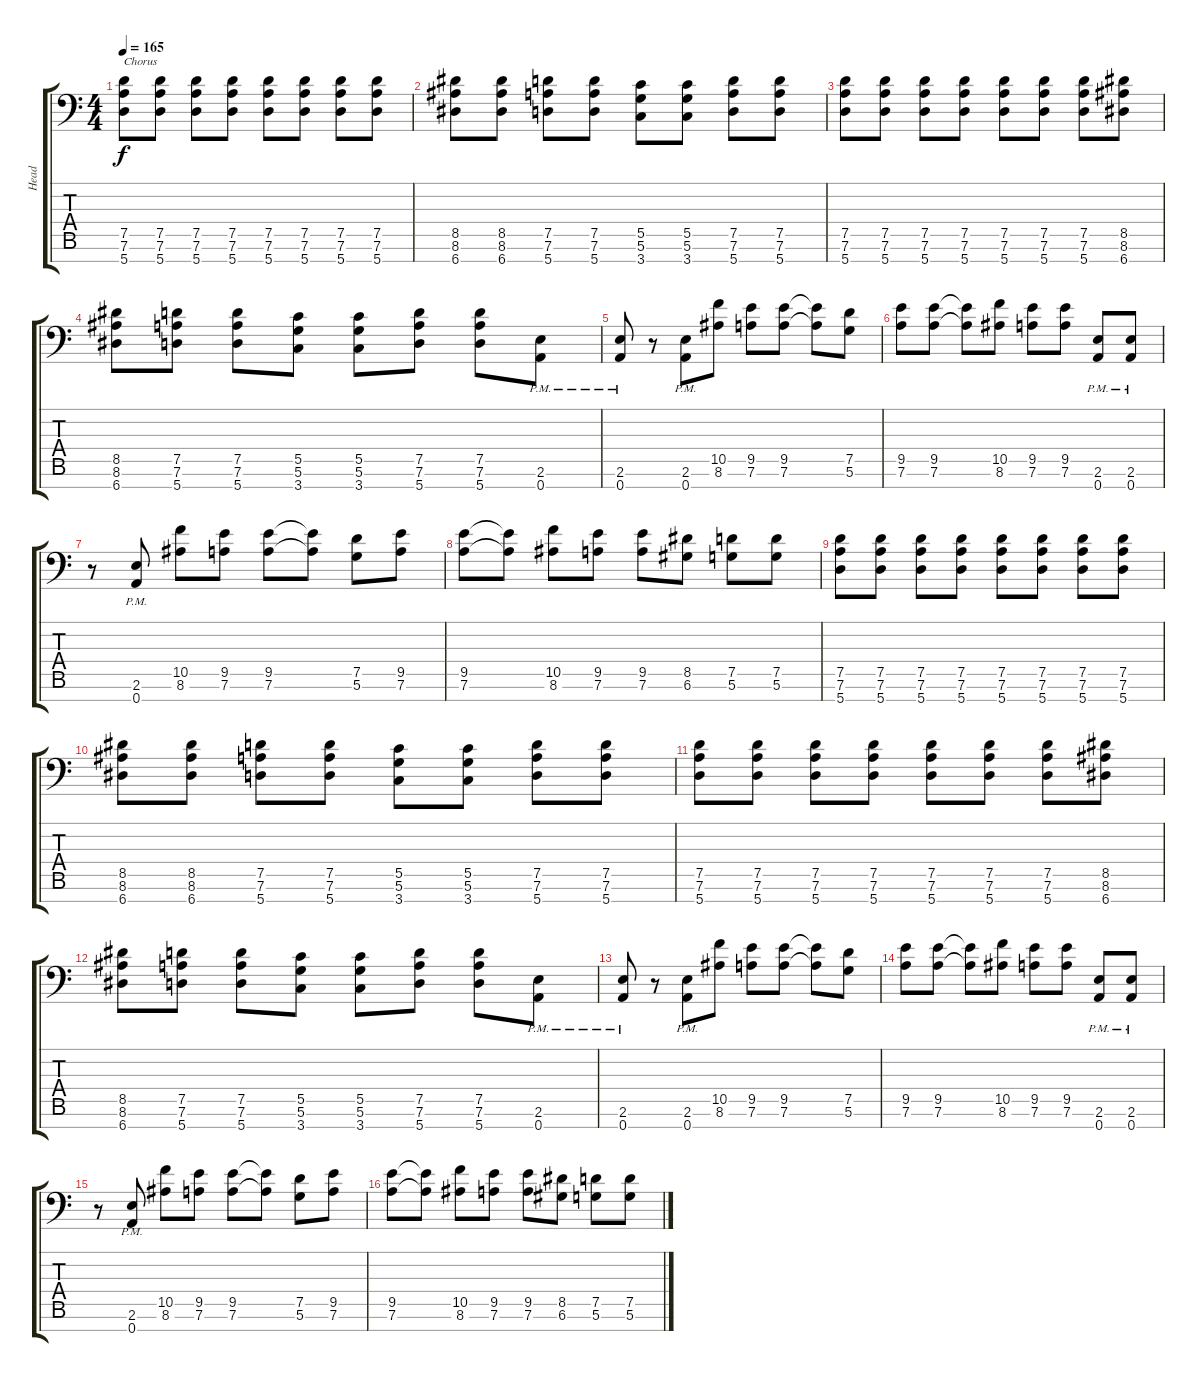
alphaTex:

\track ("Head" "Head") {instrument distortionguitar}
\staff {score tabs}
\tuning (D4 A3 F3 C3 G2 D2 A1) {hide}
\ts (4 4)
\tempo 165
\clef f4
\ks c
(7.5 7.6 5.7).8{txt "Chorus" dy f} (7.5 7.6 5.7).8 (7.5 7.6 5.7).8 (7.5 7.6 5.7).8 (7.5 7.6 5.7).8 (7.5 7.6 5.7).8 (7.5 7.6 5.7).8 (7.5 7.6 5.7).8 |
(8.5 8.6 6.7).8 (8.5 8.6 6.7).8 (7.5 7.6 5.7).8 (7.5 7.6 5.7).8 (5.5 5.6 3.7).8 (5.5 5.6 3.7).8 (7.5 7.6 5.7).8 (7.5 7.6 5.7).8 |
(7.5 7.6 5.7).8 (7.5 7.6 5.7).8 (7.5 7.6 5.7).8 (7.5 7.6 5.7).8 (7.5 7.6 5.7).8 (7.5 7.6 5.7).8 (7.5 7.6 5.7).8 (8.5 8.6 6.7).8 |
(8.5 8.6 6.7).8 (7.5 7.6 5.7).8 (7.5 7.6 5.7).8 (5.5 5.6 3.7).8 (5.5 5.6 3.7).8 (7.5 7.6 5.7).8 (7.5 7.6 5.7).8 (2.6{pm} 0.7{pm}).8 |
(2.6{pm} 0.7{pm}).8 r.8 (2.6{pm} 0.7{pm}).8 (10.5 8.6).8 (9.5 7.6).8 (9.5 7.6).8 (9.5{t} 7.6{t}).8 (7.5 5.6).8 |
(9.5 7.6).8 (9.5 7.6).8 (9.5{t} 7.6{t}).8 (10.5 8.6).8 (9.5 7.6).8 (9.5 7.6).8 (2.6{pm} 0.7{pm}).8 (2.6{pm} 0.7{pm}).8 |
r.8 (2.6{pm} 0.7{pm}).8 (10.5 8.6).8 (9.5 7.6).8 (9.5 7.6).8 (9.5{t} 7.6{t}).8 (7.5 5.6).8 (9.5 7.6).8 |
(9.5 7.6).8 (9.5{t} 7.6{t}).8 (10.5 8.6).8 (9.5 7.6).8 (9.5 7.6).8 (8.5 6.6).8 (7.5 5.6).8 (7.5 5.6).8 |
(7.5 7.6 5.7).8 (7.5 7.6 5.7).8 (7.5 7.6 5.7).8 (7.5 7.6 5.7).8 (7.5 7.6 5.7).8 (7.5 7.6 5.7).8 (7.5 7.6 5.7).8 (7.5 7.6 5.7).8 |
(8.5 8.6 6.7).8 (8.5 8.6 6.7).8 (7.5 7.6 5.7).8 (7.5 7.6 5.7).8 (5.5 5.6 3.7).8 (5.5 5.6 3.7).8 (7.5 7.6 5.7).8 (7.5 7.6 5.7).8 |
(7.5 7.6 5.7).8 (7.5 7.6 5.7).8 (7.5 7.6 5.7).8 (7.5 7.6 5.7).8 (7.5 7.6 5.7).8 (7.5 7.6 5.7).8 (7.5 7.6 5.7).8 (8.5 8.6 6.7).8 |
(8.5 8.6 6.7).8 (7.5 7.6 5.7).8 (7.5 7.6 5.7).8 (5.5 5.6 3.7).8 (5.5 5.6 3.7).8 (7.5 7.6 5.7).8 (7.5 7.6 5.7).8 (2.6{pm} 0.7{pm}).8 |
(2.6{pm} 0.7{pm}).8 r.8 (2.6{pm} 0.7{pm}).8 (10.5 8.6).8 (9.5 7.6).8 (9.5 7.6).8 (9.5{t} 7.6{t}).8 (7.5 5.6).8 |
(9.5 7.6).8 (9.5 7.6).8 (9.5{t} 7.6{t}).8 (10.5 8.6).8 (9.5 7.6).8 (9.5 7.6).8 (2.6{pm} 0.7{pm}).8 (2.6{pm} 0.7{pm}).8 |
r.8 (2.6{pm} 0.7{pm}).8 (10.5 8.6).8 (9.5 7.6).8 (9.5 7.6).8 (9.5{t} 7.6{t}).8 (7.5 5.6).8 (9.5 7.6).8 |
(9.5 7.6).8 (9.5{t} 7.6{t}).8 (10.5 8.6).8 (9.5 7.6).8 (9.5 7.6).8 (8.5 6.6).8 (7.5 5.6).8 (7.5 5.6{ss}).8
